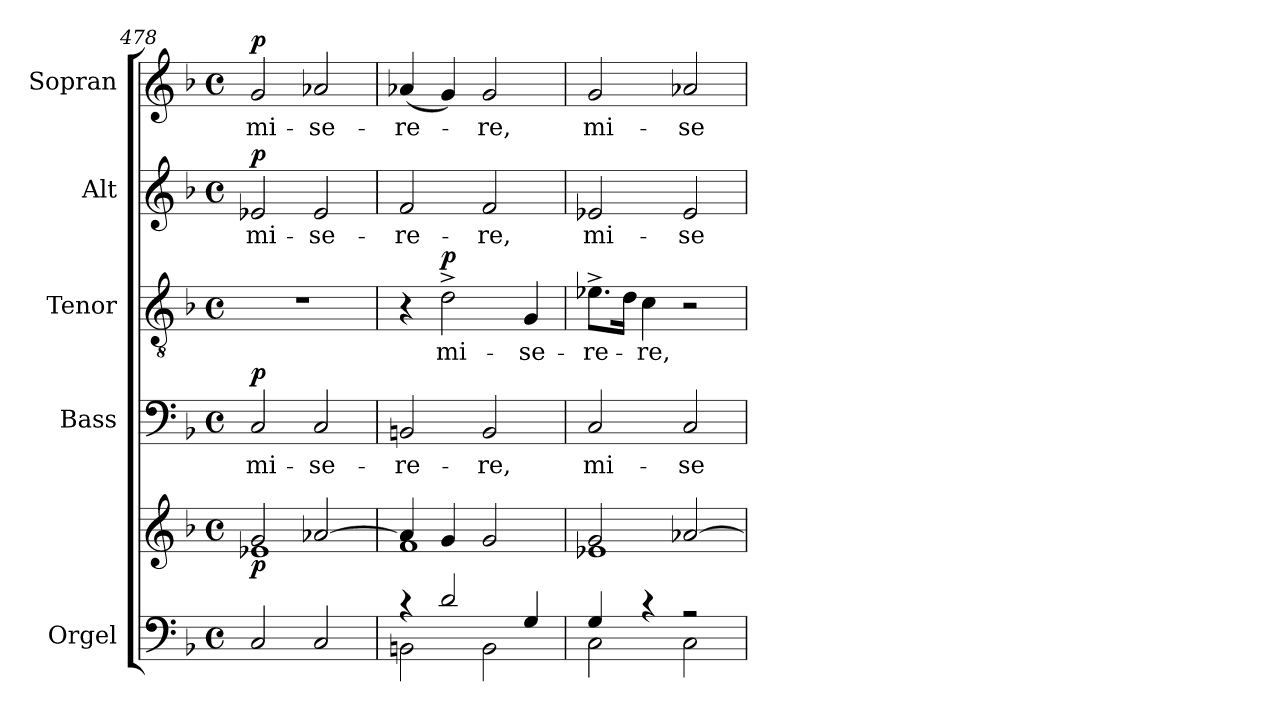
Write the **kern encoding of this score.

**kern	**kern	**dynam	**kern	**text	**dynam	**kern	**text	**dynam	**kern	**text	**dynam	**kern	**text	**dynam
*part5	*part5	*part5	*part4	*part4	*part4	*part3	*part3	*part3	*part2	*part2	*part2	*part1	*part1	*part1
*staff6	*staff5	*staff5/6	*staff4	*staff4	*staff4	*staff3	*staff3	*staff3	*staff2	*staff2	*staff2	*staff1	*staff1	*staff1
*I"Orgel	*	*	*I"Bass	*	*	*I"Tenor	*	*	*I"Alt	*	*	*I"Sopran	*	*
*I'Org.	*	*	*I'B.	*	*	*I'T.	*	*	*I'A.	*	*	*I'S.	*	*
*clefF4	*clefG2	*	*clefF4	*	*	*clefGv2	*	*	*clefG2	*	*	*clefG2	*	*
*k[b-]	*k[b-]	*	*k[b-]	*	*	*k[b-]	*	*	*k[b-]	*	*	*k[b-]	*	*
*F:	*F:	*	*F:	*	*	*F:	*	*	*F:	*	*	*F:	*	*
*M4/4	*M4/4	*	*M4/4	*	*	*M4/4	*	*	*M4/4	*	*	*M4/4	*	*
*met(c)	*met(c)	*	*met(c)	*	*	*met(c)	*	*	*met(c)	*	*	*met(c)	*	*
=478	=478	=478	=478	=478	=478	=478	=478	=478	=478	=478	=478	=478	=478	=478
*	*^	*	*	*	*	*	*	*	*	*	*	*	*	*
!	!	!	!LO:DY:b	!	!LO:LY:b	!LO:DY:a	!	!	!	!	!LO:LY:b	!LO:DY:a	!	!LO:LY:b	!LO:DY:a
2C/	2g/	1e-X	p	2C/	mi-	p	1r	.	.	2e-X/	mi-	p	2g/	mi-	p
!	!	!	!	!	!LO:LY:b	!	!	!	!	!	!LO:LY:b	!	!	!LO:LY:b	!
2C/	[>2a-X/	.	.	2C/	-se-	.	.	.	.	2e-/	-se-	.	2a-X/	-se-	.
=479	=479	=479	=479	=479	=479	=479	=479	=479	=479	=479	=479	=479	=479	=479	=479
*^	*	*	*	*	*	*	*	*	*	*	*	*	*	*	*
!	!	!	!	!	!	!LO:LY:b	!	!	!	!	!	!LO:LY:b	!	!	!LO:LY:b	!
4rc	2BBn\	4a-/]	1f	.	2BBn/	-re-	.	4r	.	.	2f/	-re-	.	(<4a-X/	-re-	.
!	!	!	!	!	!	!	!	!	!LO:LY:b	!LO:DY:a	!	!	!	!	!	!
2d/	.	4g/	.	.	.	.	.	2d^>\	mi-	p	.	.	.	4g/)	.	.
!	!	!	!	!	!	!LO:LY:b	!	!	!	!	!	!LO:LY:b	!	!	!LO:LY:b	!
.	2BB\	2g/	.	.	2BB/	-re,	.	.	.	.	2f/	-re,	.	2g/	-re,	.
!	!	!	!	!	!	!	!	!	!LO:LY:b	!	!	!	!	!	!	!
4G/	.	.	.	.	.	.	.	4G/	-se-	.	.	.	.	.	.	.
=480	=480	=480	=480	=480	=480	=480	=480	=480	=480	=480	=480	=480	=480	=480	=480	=480
!	!	!	!	!	!	!LO:LY:b	!	!	!LO:LY:b	!	!	!LO:LY:b	!	!	!LO:LY:b	!
4G/	2C\	2g/	1e-X	.	2C/	mi-	.	8.e-X^>\L	-re-	.	2e-X/	mi-	.	2g/	mi-	.
.	.	.	.	.	.	.	.	16d\Jk	.	.	.	.	.	.	.	.
!	!	!	!	!	!	!	!	!	!LO:LY:b	!	!	!	!	!	!	!
4rc	.	.	.	.	.	.	.	4c\	-re,	.	.	.	.	.	.	.
!	!	!	!	!	!	!LO:LY:b	!	!	!	!	!	!LO:LY:b	!	!	!LO:LY:b	!
2rA	2C\	[>2a-X/	.	.	2C/	-se-	.	2r	.	.	2e-/	-se-	.	2a-X/	-se-	.
*v	*v	*	*	*	*	*	*	*	*	*	*	*	*	*	*	*
*	*v	*v	*	*	*	*	*	*	*	*	*	*	*	*	*
=	=	=	=	=	=	=	=	=	=	=	=	=	=	=
*-	*-	*-	*-	*-	*-	*-	*-	*-	*-	*-	*-	*-	*-	*-
